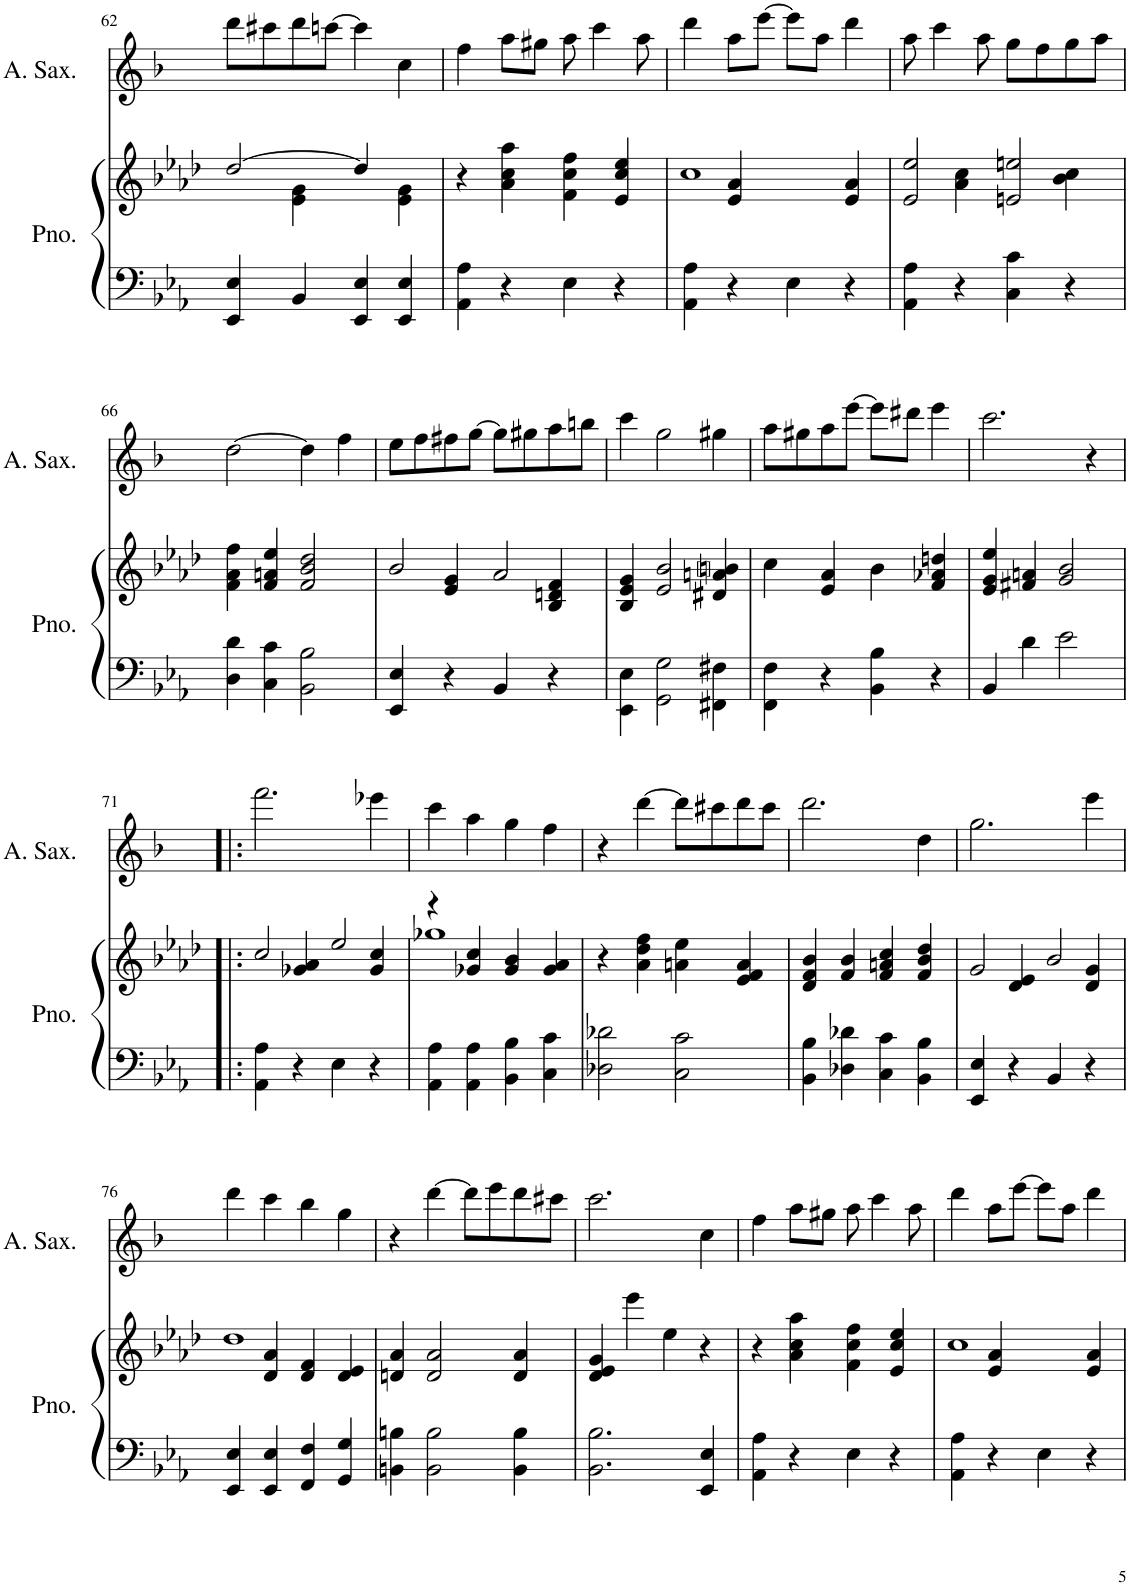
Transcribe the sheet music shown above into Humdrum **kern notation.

**kern	**kern	**kern
*part2	*part2	*part1
*staff3	*staff2	*staff1
*I"Piano	*	*I"Alto Saxophone
*I'Pno.	*	*I'A. Sax.
!!LO:PB:g=z
*clefF4	*clefG2	*clefG2
*	*	*Trd5c9
*k[b-e-a-]	*k[b-e-a-d-]	*k[b-]
*M4/4	*M4/4	*
*met(c|)	*met(c|)	*
=62	=62	=62
*	*^	*
4EE-/ 4E-/	4ryy	[2dd-/	8ddd\L
.	.	.	8ccc#X\
4BB-/	4e-\ 4g\	.	8ddd\
.	.	.	[8cccn\J
4EE-/ 4E-/	4ryy	4dd-/]	4ccc\]
4EE-/ 4E-/	4e-\ 4g\	4ryy	4cc\
*	*v	*v	*
=63	=63	=63
4AA-\ 4A-\	4r	4ff\
4r	4a-\ 4cc\ 4aa-\	8aa\L
.	.	8gg#X\J
4E-\	4f\ 4cc\ 4ff\	8aa\
.	.	4ccc\
4r	4e-/ 4cc/ 4ee-/	.
.	.	8aa\
=64	=64	=64
*	*^	*
4AA-\ 4A-\	4ryy	1cc	4ddd\
4r	4e-/ 4a-/	.	8aa\L
.	.	.	[8eee\J
4E-\	4ryy	.	8eee\L]
.	.	.	8aa\J
4r	4e-/ 4a-/	.	4ddd\
=65	=65	=65	=65
*^	*	*	*
4AA-\ 4A-\	1ryy	4ryy	2e-/ 2ee-/	8aa\
.	.	.	.	4ccc\
4r	.	4a-\ 4cc\	.	.
.	.	.	.	8aa\
4C\ 4c\	.	4ryy	2en/ 2een/	8gg\L
.	.	.	.	8ff\
4r	.	4b-\ 4cc\	.	8gg\
.	.	.	.	8aa\J
*v	*v	*	*	*
*	*v	*v	*
!!LO:LB:g=z
=66	=66	=66
4D\ 4d\	4f\ 4a-\ 4ff\	[2dd\
4C\ 4c\	4f/ 4an/ 4ee-/	.
2BB-\ 2B-\	2f/ 2b-/ 2dd-/	4dd\]
.	.	4ff\
=67	=67	=67
*^	*^	*
4EE-/ 4E-/	1ryy	4ryy	2b-/	8ee\L
.	.	.	.	8ff\
4r	.	4e-/ 4g/	.	8ff#X\
.	.	.	.	[8gg\J
4BB-/	.	4ryy	2a-/	8gg\L]
.	.	.	.	8gg#X\
4r	.	4B-/ 4dn/ 4f/	.	8aa\
.	.	.	.	8bbn\J
*v	*v	*	*	*
*	*v	*v	*
=68	=68	=68
4EE-\ 4E-\	4B-/ 4e-/ 4g/	4ccc\
2GG\ 2G\	2e-/ 2b-/	2gg\
4FF#X\ 4F#X\	4d#X/ 4an/ 4bnj/	4gg#X\
=69	=69	=69
4FF\ 4F\	4cc\	8aa\L
.	.	8gg#X\
4r	4e-/ 4a-/	8aa\
.	.	[8eee\J
4BB-\ 4B-\	4b-\	8eee\L]
.	.	8ddd#X\J
4r	4f/ 4a-X/ 4ddn/	4eee\
=70	=70	=70
4BB-/	4e-/ 4g/ 4ee-/	2.ccc\
4d\	4f#X/ 4an/	.
2e-\	2g/ 2b-/	.
.	.	4r
!!LO:LB:g=z
=71!|:	=71!|:	=71!|:
*	*^	*
4AA-\ 4A-\	4ryy	2cc/	2.fff\
4r	4g-X/ 4a-/	.	.
4E-\	4ryy	2ee-/	.
4r	4g-/ 4cc/	.	4eee-X\
=72	=72	=72	=72
4AA-\ 4A-\	4r	1gg-X	4ccc\
4AA-\ 4A-\	4g-X/ 4cc/	.	4aa\
4BB-\ 4B-\	4g-/ 4b-/	.	4gg\
4C\ 4c\	4g-/ 4a-/	.	4ff\
*	*v	*v	*
=73	=73	=73
2D-X\ 2d-X\	4r	4r
.	4a-\ 4dd-\ 4ff\	[4ddd\
2C\ 2c\	4an\ 4ee-\	8ddd\L]
.	.	8ccc#X\
.	4e-/ 4f/ 4a/	8ddd\
.	.	8ccc#\J
=74	=74	=74
4BB-\ 4B-\	4d-/ 4f/ 4b-/	2.ddd\
4D-X\ 4d-X\	4f/ 4b-/	.
4C\ 4c\	4f/ 4an/ 4cc/	.
4BB-\ 4B-\	4f/ 4b-/ 4dd-/	4dd\
=75	=75	=75
*	*^	*
4EE-/ 4E-/	4ryy	2g/	2.gg\
4r	4d-/ 4e-/	.	.
4BB-/	4ryy	2b-/	.
4r	4d-/ 4g/	.	4eee\
!!LO:LB:g=z
=76	=76	=76	=76
4EE-/ 4E-/	4ryy	1dd-	4ddd\
4EE-/ 4E-/	4d-/ 4a-/	.	4ccc\
4FF/ 4F/	4d-/ 4f/	.	4bb-\
4GG/ 4G/	4d-/ 4e-/	.	4gg\
*	*v	*v	*
=77	=77	=77
4BBn\ 4Bn\	4dn/ 4a-/	4r
2BB\ 2B\	2d/ 2a-/	[4ddd\
.	.	8ddd\L]
.	.	8eee\
4BB\ 4B\	4d/ 4a-/	8ddd\
.	.	8ccc#X\J
=78	=78	=78
2.BB-\ 2.B-\	4d-/ 4e-/ 4g/	2.ccc\
.	4eee-\	.
.	4ee-\	.
4EE-/ 4E-/	4r	4cc\
=79	=79	=79
4AA-\ 4A-\	4r	4ff\
4r	4a-\ 4cc\ 4aa-\	8aa\L
.	.	8gg#X\J
4E-\	4f\ 4cc\ 4ff\	8aa\
.	.	4ccc\
4r	4e-/ 4cc/ 4ee-/	.
.	.	8aa\
=80	=80	=80
*	*^	*
4AA-\ 4A-\	4ryy	1cc	4ddd\
4r	4e-/ 4a-/	.	8aa\L
.	.	.	[8eee\J
4E-\	4ryy	.	8eee\L]
.	.	.	8aa\J
4r	4e-/ 4a-/	.	4ddd\
*	*v	*v	*
=	=	=
*-	*-	*-
